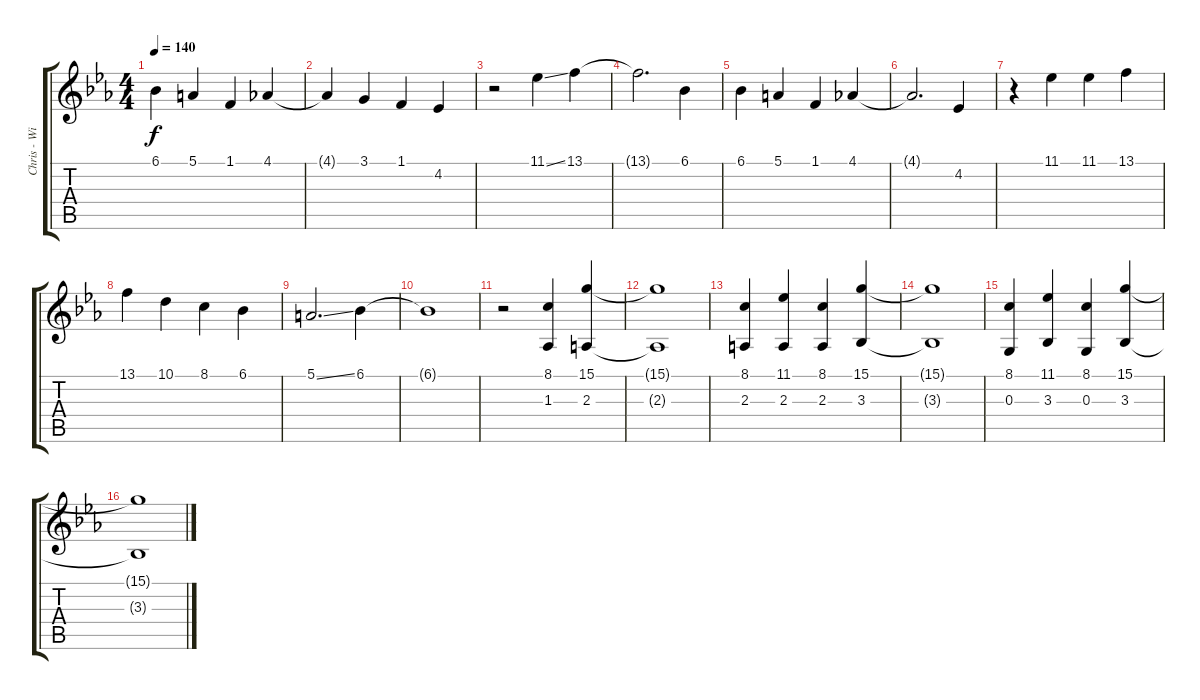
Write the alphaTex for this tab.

\track ("Chris - Will (Voice)" "Chris - Wi") {instrument vibraphone}
\staff {score tabs}
\tuning (E4 B3 G3 D3 A2 E2) {hide}
\ts (4 4)
\tempo 140
\clef g2
\ks eb
6.1.4{dy f} 5.1.4 1.1.4 4.1.4 |
4.1{t}.4 3.1.4 1.1.4 4.2.4 |
r.2 11.1{ss}.4 13.1.4 |
13.1{t}.2{d} 6.1.4 |
6.1.4 5.1.4 1.1.4 4.1.4 |
4.1{t}.2{d} 4.2.4 |
r.4 11.1.4 11.1.4 13.1.4 |
13.1.4 10.1.4 8.1.4 6.1.4 |
5.1{ss}.2{d} 6.1.4 |
6.1{t}.1 |
r.2 (8.1 1.3).4 (15.1 2.3).4 |
(15.1{t} 2.3{t}).1 |
(8.1 2.3).4 (11.1 2.3).4 (8.1 2.3).4 (15.1 3.3).4 |
(15.1{t} 3.3{t}).1 |
(8.1 0.3).4 (11.1 3.3).4 (8.1 0.3).4 (15.1 3.3).4 |
(15.1{t} 3.3{t}).1
